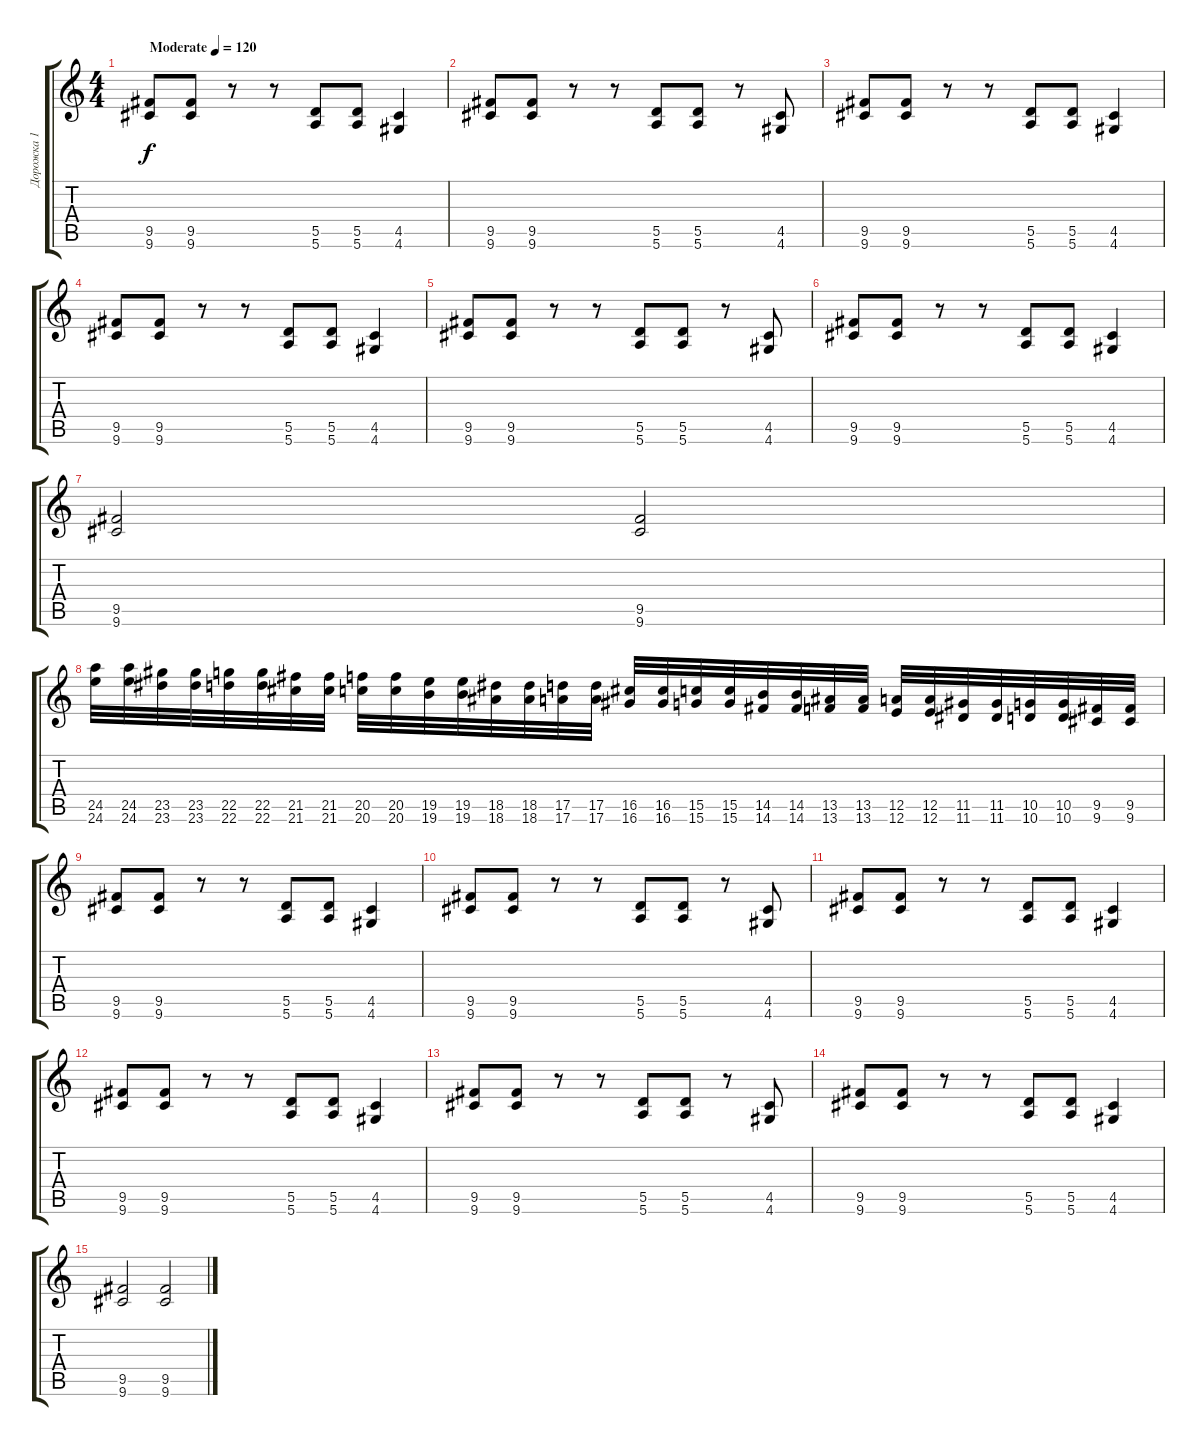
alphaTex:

\track ("Дорожка 1" "Дорожка 1") {instrument distortionguitar}
\staff {score tabs}
\tuning (E4 B3 G3 D3 A2 E2) {hide}
\ts (4 4)
\tempo (120 "Moderate")
\clef g2
\ks c
(9.5 9.6).8{dy f instrument distortionguitar} (9.5 9.6).8 r.8 r.8 (5.5 5.6).8 (5.5 5.6).8 (4.5 4.6).4 |
(9.5 9.6).8 (9.5 9.6).8 r.8 r.8 (5.5 5.6).8 (5.5 5.6).8 r.8 (4.5 4.6).8 |
(9.5 9.6).8 (9.5 9.6).8 r.8 r.8 (5.5 5.6).8 (5.5 5.6).8 (4.5 4.6).4 |
(9.5 9.6).8 (9.5 9.6).8 r.8 r.8 (5.5 5.6).8 (5.5 5.6).8 (4.5 4.6).4 |
(9.5 9.6).8 (9.5 9.6).8 r.8 r.8 (5.5 5.6).8 (5.5 5.6).8 r.8 (4.5 4.6).8 |
(9.5 9.6).8 (9.5 9.6).8 r.8 r.8 (5.5 5.6).8 (5.5 5.6).8 (4.5 4.6).4 |
(9.5 9.6).2 (9.5 9.6).2 |
(24.5 24.6).32{instrument guitarfretnoise} (24.5 24.6).32 (23.5 23.6).32 (23.5 23.6).32 (22.5 22.6).32 (22.5 22.6).32 (21.5 21.6).32 (21.5 21.6).32 (20.5 20.6).32 (20.5 20.6).32 (19.5 19.6).32 (19.5 19.6).32 (18.5 18.6).32 (18.5 18.6).32 (17.5 17.6).32 (17.5 17.6).32 (16.5 16.6).32 (16.5 16.6).32 (15.5 15.6).32 (15.5 15.6).32 (14.5 14.6).32 (14.5 14.6).32 (13.5 13.6).32 (13.5 13.6).32 (12.5 12.6).32 (12.5 12.6).32 (11.5 11.6).32 (11.5 11.6).32 (10.5 10.6).32 (10.5 10.6).32 (9.5 9.6).32 (9.5 9.6).32 |
(9.5 9.6).8{instrument distortionguitar} (9.5 9.6).8 r.8 r.8 (5.5 5.6).8 (5.5 5.6).8 (4.5 4.6).4 |
(9.5 9.6).8 (9.5 9.6).8 r.8 r.8 (5.5 5.6).8 (5.5 5.6).8 r.8 (4.5 4.6).8 |
(9.5 9.6).8 (9.5 9.6).8 r.8 r.8 (5.5 5.6).8 (5.5 5.6).8 (4.5 4.6).4 |
(9.5 9.6).8 (9.5 9.6).8 r.8 r.8 (5.5 5.6).8 (5.5 5.6).8 (4.5 4.6).4 |
(9.5 9.6).8 (9.5 9.6).8 r.8 r.8 (5.5 5.6).8 (5.5 5.6).8 r.8 (4.5 4.6).8 |
(9.5 9.6).8 (9.5 9.6).8 r.8 r.8 (5.5 5.6).8 (5.5 5.6).8 (4.5 4.6).4 |
(9.5 9.6).2 (9.5 9.6).2
